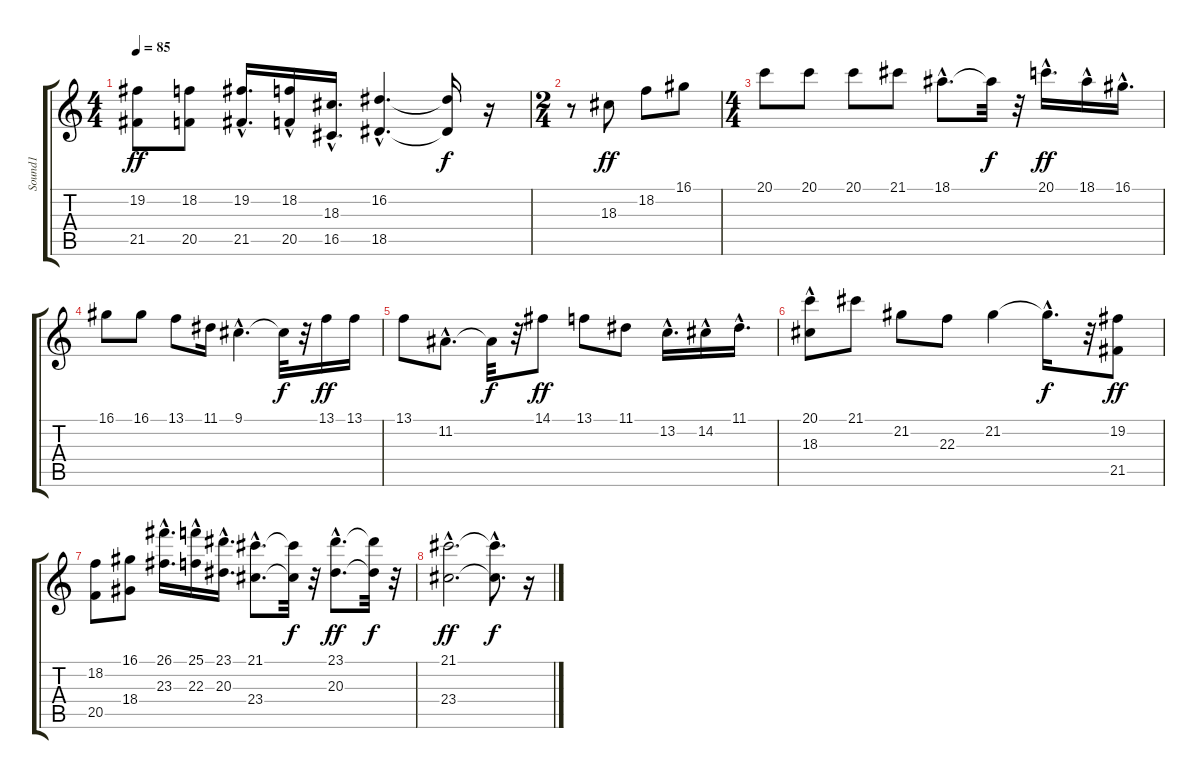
\track ("Sound1" "Sound1") {instrument flute}
\staff {score tabs}
\tuning (E4 B3 G3 D3 A2 E2) {hide}
\ts (4 4)
\tempo 85
\clef g2
\ks c
(19.2 21.5).8{dy ff} (18.2 20.5).8 (19.2{hac} 21.5{hac}).16{d} (18.2{hac} 20.5{hac}).16 (18.3{hac} 16.5{hac}).16{d} (16.2{hac} 18.5{hac}).4{d} (16.2{t} 18.5{t}).16{dy f} r.16 |
\ts (2 4)
r.8 18.3.8{dy ff} 18.2.8 16.1.8 |
\ts (4 4)
20.1.8 20.1.8 20.1.8 21.1.8 18.1{hac}.8{d} 18.1{t}.32{dy f} r.32 20.1{hac}.16{d dy ff} 18.1{hac}.16 16.1{hac}.16{d} |
16.1.8 16.1.8 13.1.8 11.1.16 9.1{hac}.4{d} 9.1{t}.32{dy f} r.32 13.1.16{dy ff} 13.1.16 |
13.1.8 11.2{hac}.8{d} 11.2{t}.32{dy f} r.32 14.1.8{dy ff} 13.1.8 11.1.8 13.2{hac}.16{d} 14.2{hac}.16 11.1{hac}.16{d} |
(20.1 18.3{hac}).8 21.1.8 21.2.8 22.3.8 21.2.4 21.2{hac t}.16{d dy f} r.32 (19.2 21.5).8{dy ff} |
(18.2 20.5).8 (16.1 18.4).8 (26.1{hac} 23.3{hac}).16{d} (25.1{hac} 22.3{hac}).16 (23.1{hac} 20.3{hac}).16{d} (21.1{hac} 23.4{hac}).8{d} (21.1{t} 23.4{t}).32{dy f} r.32 (23.1{hac} 20.3{hac}).8{d dy ff} (23.1{t} 20.3{t}).32{dy f} r.32 |
(21.1{hac} 23.4{hac}).2{d dy ff} (21.1{hac t} 23.4{hac t}).8{d dy f} r.16
